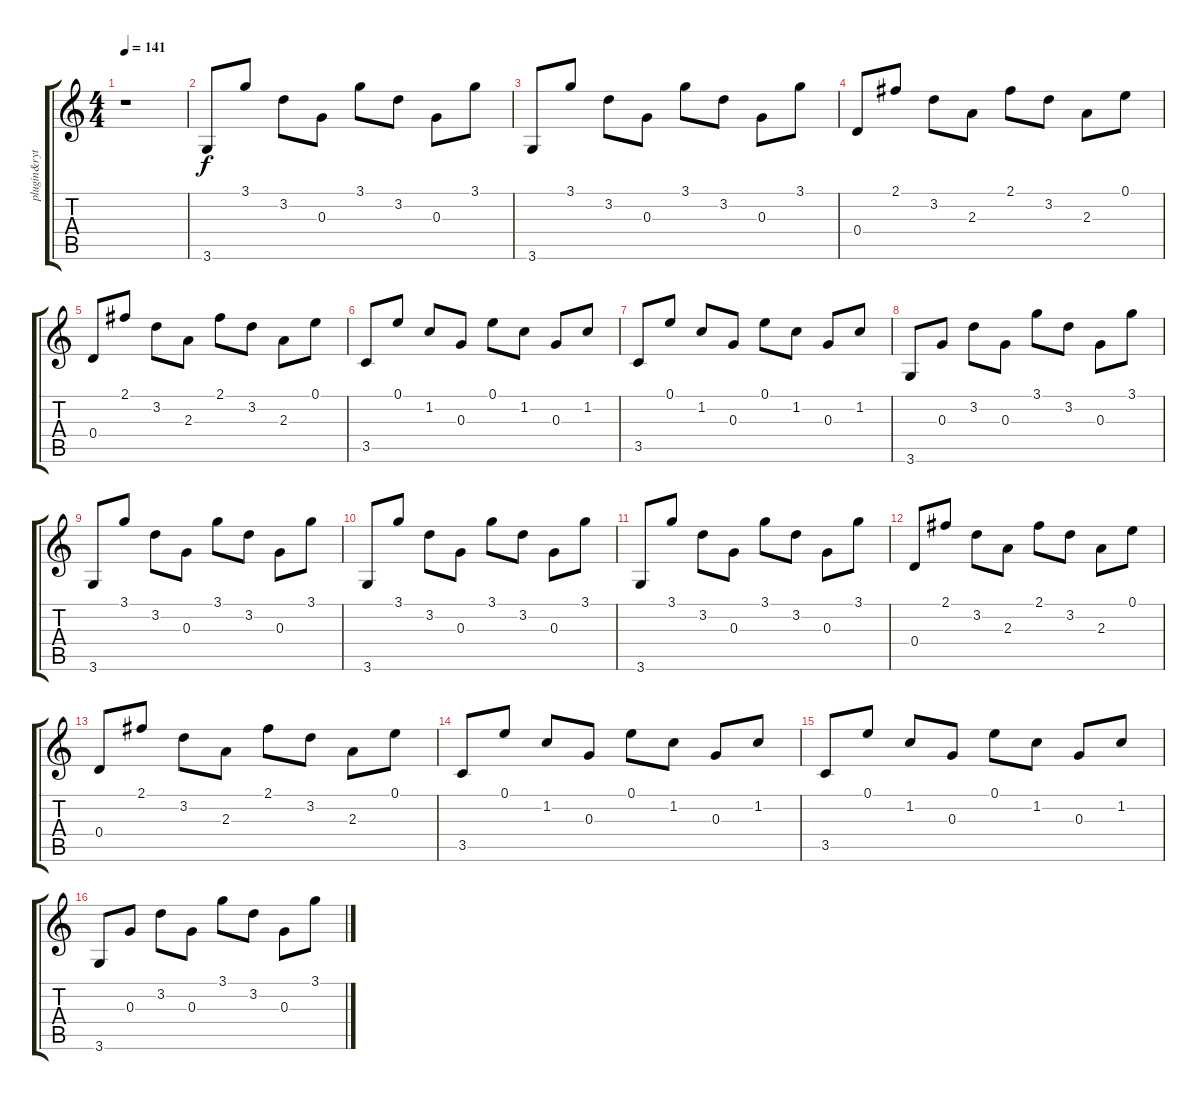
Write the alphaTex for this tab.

\track ("plugin&rythm(SARUN)" "plugin&ryt") {instrument acousticguitarsteel}
\staff {score tabs}
\tuning (E4 B3 G3 D3 A2 E2) {hide}
\ts (4 4)
\tempo 141
\clef g2
\ks c
r.1{dy f instrument acousticguitarsteel} |
3.6.8 3.1.8 3.2.8 0.3.8 3.1.8 3.2.8 0.3.8 3.1.8 |
3.6.8 3.1.8 3.2.8 0.3.8 3.1.8 3.2.8 0.3.8 3.1.8 |
0.4.8 2.1.8 3.2.8 2.3.8 2.1.8 3.2.8 2.3.8 0.1.8 |
0.4.8 2.1.8 3.2.8 2.3.8 2.1.8 3.2.8 2.3.8 0.1.8 |
3.5.8 0.1.8 1.2.8 0.3.8 0.1.8 1.2.8 0.3.8 1.2.8 |
3.5.8 0.1.8 1.2.8 0.3.8 0.1.8 1.2.8 0.3.8 1.2.8 |
3.6.8 0.3.8 3.2.8 0.3.8 3.1.8 3.2.8 0.3.8 3.1.8 |
3.6.8 3.1.8 3.2.8 0.3.8 3.1.8 3.2.8 0.3.8 3.1.8 |
3.6.8 3.1.8 3.2.8 0.3.8 3.1.8 3.2.8 0.3.8 3.1.8 |
3.6.8 3.1.8 3.2.8 0.3.8 3.1.8 3.2.8 0.3.8 3.1.8 |
0.4.8 2.1.8 3.2.8 2.3.8 2.1.8 3.2.8 2.3.8 0.1.8 |
0.4.8 2.1.8 3.2.8 2.3.8 2.1.8 3.2.8 2.3.8 0.1.8 |
3.5.8 0.1.8 1.2.8 0.3.8 0.1.8 1.2.8 0.3.8 1.2.8 |
3.5.8 0.1.8 1.2.8 0.3.8 0.1.8 1.2.8 0.3.8 1.2.8 |
3.6.8 0.3.8 3.2.8 0.3.8 3.1.8 3.2.8 0.3.8 3.1.8
